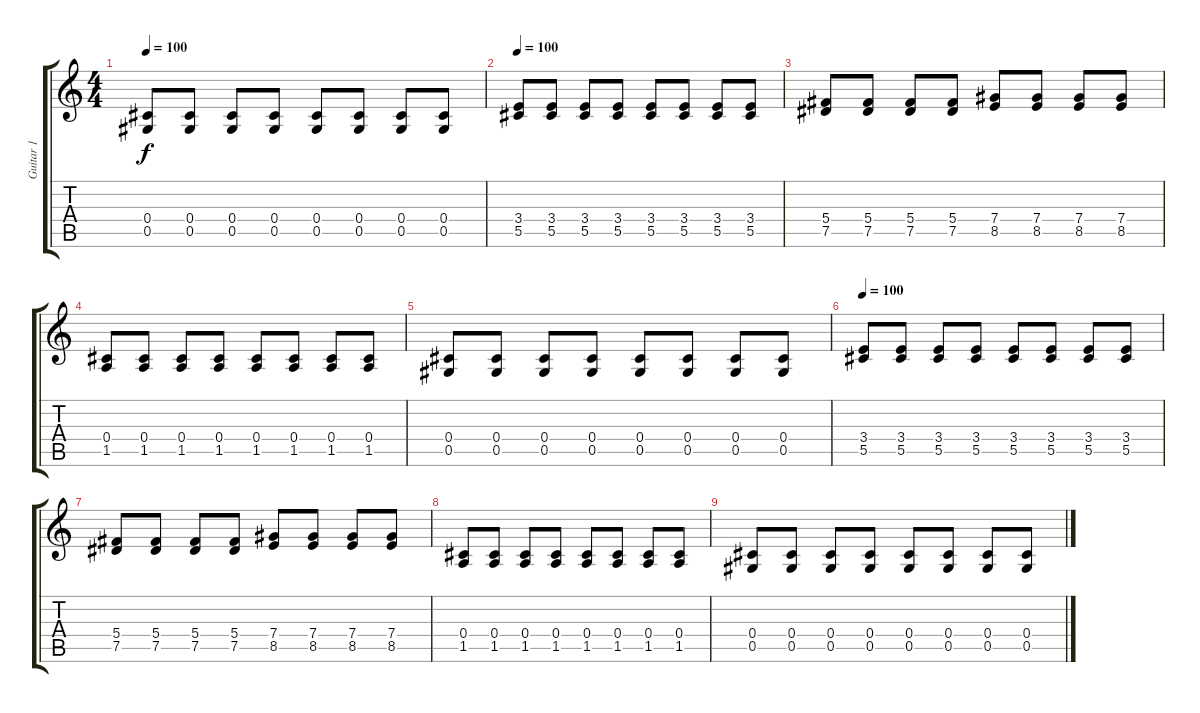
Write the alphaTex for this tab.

\track ("Guitar 1" "Guitar 1") {instrument acousticguitarsteel}
\staff {score tabs}
\tuning (Eb4 Bb3 Gb3 Db3 Ab2 Db2) {hide}
\ts (4 4)
\tempo 100
\clef g2
\ks c
(0.4 0.5).8{dy f} (0.4 0.5).8 (0.4 0.5).8 (0.4 0.5).8 (0.4 0.5).8 (0.4 0.5).8 (0.4 0.5).8 (0.4 0.5).8 |
\tempo 100
(3.4 5.5).8 (3.4 5.5).8 (3.4 5.5).8 (3.4 5.5).8 (3.4 5.5).8 (3.4 5.5).8 (3.4 5.5).8 (3.4 5.5).8 |
(5.4 7.5).8 (5.4 7.5).8 (5.4 7.5).8 (5.4 7.5).8 (7.4 8.5).8 (7.4 8.5).8 (7.4 8.5).8 (7.4 8.5).8 |
(0.4 1.5).8 (0.4 1.5).8 (0.4 1.5).8 (0.4 1.5).8 (0.4 1.5).8 (0.4 1.5).8 (0.4 1.5).8 (0.4 1.5).8 |
(0.4 0.5).8 (0.4 0.5).8 (0.4 0.5).8 (0.4 0.5).8 (0.4 0.5).8 (0.4 0.5).8 (0.4 0.5).8 (0.4 0.5).8 |
\tempo 100
(3.4 5.5).8 (3.4 5.5).8 (3.4 5.5).8 (3.4 5.5).8 (3.4 5.5).8 (3.4 5.5).8 (3.4 5.5).8 (3.4 5.5).8 |
(5.4 7.5).8 (5.4 7.5).8 (5.4 7.5).8 (5.4 7.5).8 (7.4 8.5).8 (7.4 8.5).8 (7.4 8.5).8 (7.4 8.5).8 |
(0.4 1.5).8{volume 0} (0.4 1.5).8 (0.4 1.5).8 (0.4 1.5).8 (0.4 1.5).8 (0.4 1.5).8 (0.4 1.5).8 (0.4 1.5).8 |
(0.4 0.5).8 (0.4 0.5).8 (0.4 0.5).8 (0.4 0.5).8 (0.4 0.5).8 (0.4 0.5).8 (0.4 0.5).8 (0.4 0.5).8
